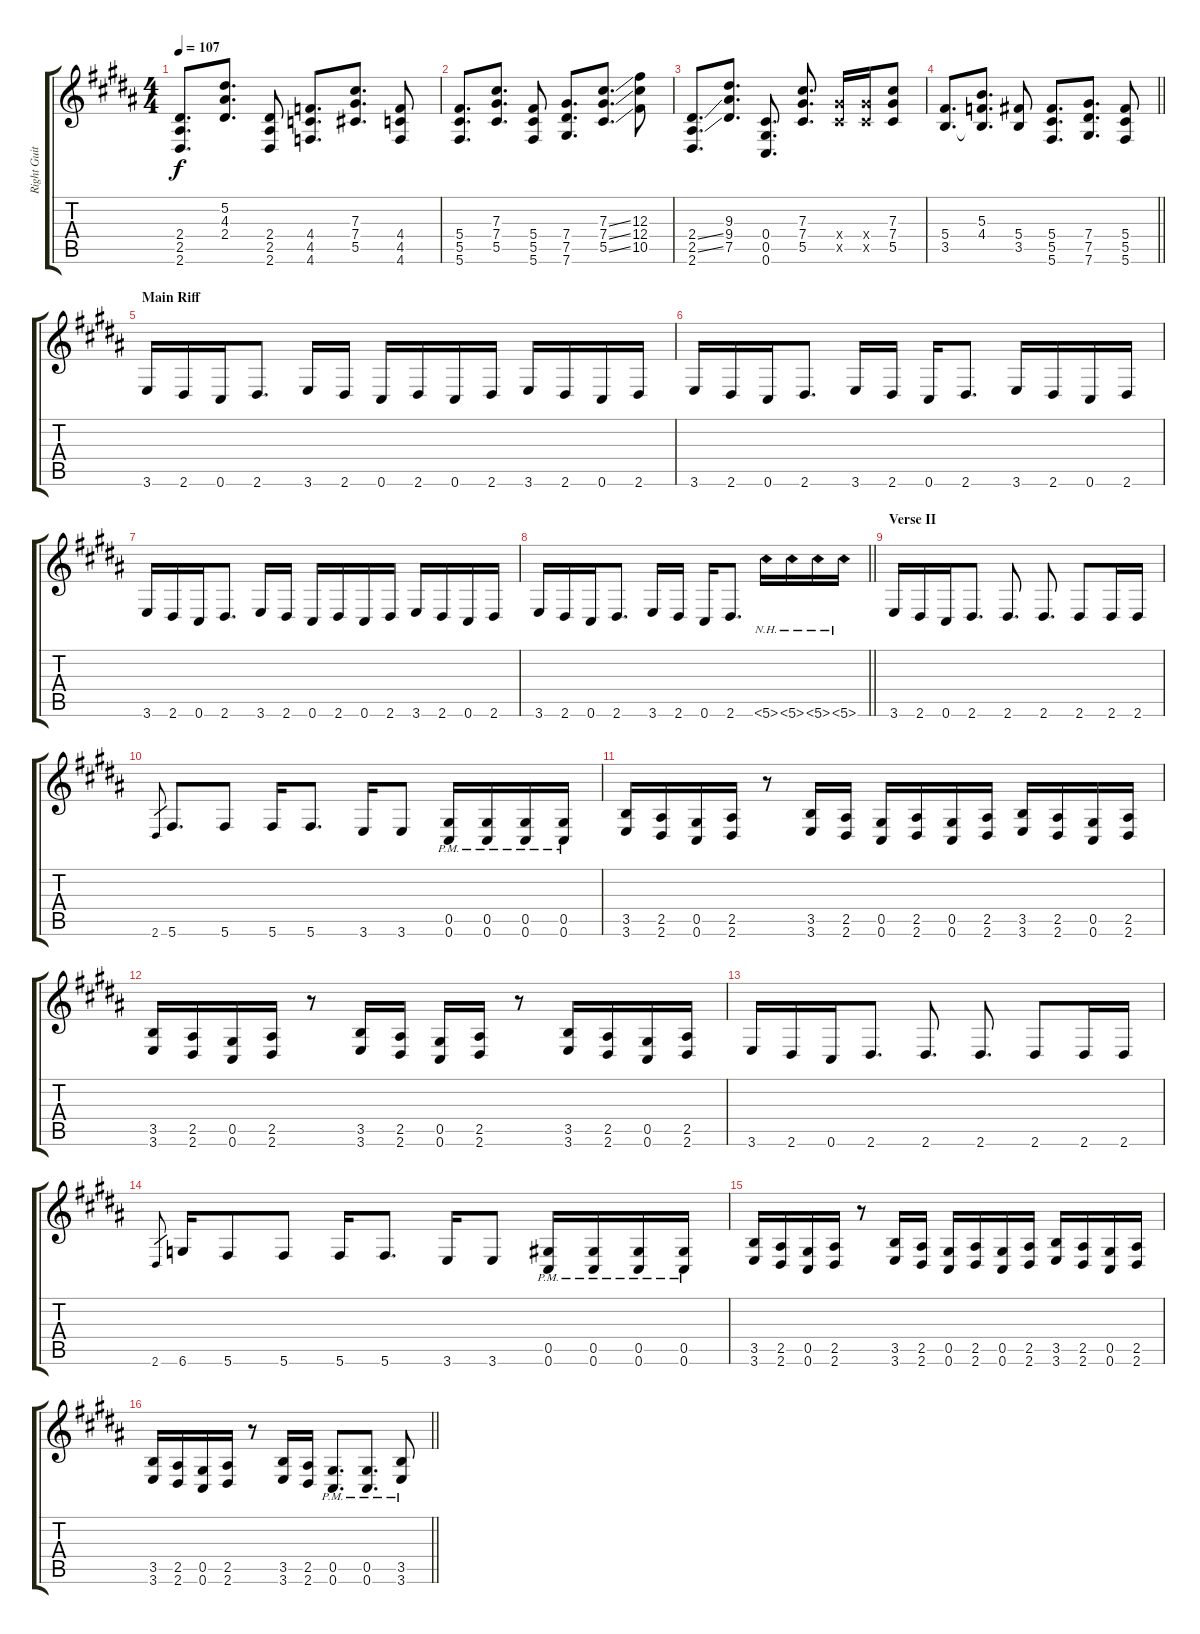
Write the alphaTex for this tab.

\track ("Right Guitar I" "Right Guit") {instrument distortionguitar}
\staff {score tabs}
\tuning (Eb4 Bb3 Gb3 Db3 Ab2 Db2) {hide}
\ts (4 4)
\tempo 107
\clef g2
\ks b
(2.4 2.5 2.6).8{d dy f} (5.2 4.3 2.4).8{d} (2.4 2.5 2.6).8 (4.4 4.5 4.6).8{d} (7.3 7.4 5.5).8{d} (4.4 4.5 4.6).8 |
(5.4 5.5 5.6).8{d} (7.3 7.4 5.5).8{d} (5.4 5.5 5.6).8 (7.4 7.5 7.6).8{d} (7.3{ss} 7.4{ss} 5.5{ss}).8{d} (12.3 12.4 10.5).8 |
(2.4{ss} 2.5{ss} 2.6).8{d} (9.3 9.4 7.5).8{d} (0.4 0.5 0.6).8{d} (7.3 7.4 5.5).8{d} (7.4{x} 5.5{x}).16 (7.4{x} 5.5{x}).16 (7.3 7.4 5.5).8 |
\barLineRight lightlight
(5.4 3.5).8{d} (5.3 4.4 3.5{t}).8{d} (5.4 3.5).8 (5.4 5.5 5.6).8{d} (7.4 7.5 7.6).8{d} (5.4 5.5 5.6).8 |
\section ("" "Main Riff")
3.6.16 2.6.16 0.6.16 2.6.8{d} 3.6.16 2.6.16 0.6.16 2.6.16 0.6.16 2.6.16 3.6.16 2.6.16 0.6.16 2.6.16 |
3.6.16 2.6.16 0.6.16 2.6.8{d} 3.6.16 2.6.16 0.6.16 2.6.8{d} 3.6.16 2.6.16 0.6.16 2.6.16 |
3.6.16 2.6.16 0.6.16 2.6.8{d} 3.6.16 2.6.16 0.6.16 2.6.16 0.6.16 2.6.16 3.6.16 2.6.16 0.6.16 2.6.16 |
\barLineRight lightlight
3.6.16 2.6.16 0.6.16 2.6.8{d} 3.6.16 2.6.16 0.6.16 2.6.8{d} 5.6{nh}.16 5.6{nh}.16 5.6{nh}.16 5.6{nh}.16 |
\section ("" "Verse II")
3.6.16 2.6.16 0.6.16 2.6.8{d} 2.6.8{d} 2.6.8{d} 2.6.8 2.6.16 2.6.16 |
2.6.8{gr} 5.6.8{d} 5.6.8 5.6.16 5.6.8{d} 3.6.16 3.6.8 (0.5{pm} 0.6{pm}).16 (0.5{pm} 0.6{pm}).16 (0.5{pm} 0.6{pm}).16 (0.5{pm} 0.6{pm}).16 |
(3.5 3.6).16 (2.5 2.6).16 (0.5 0.6).16 (2.5 2.6).16 r.8 (3.5 3.6).16 (2.5 2.6).16 (0.5 0.6).16 (2.5 2.6).16 (0.5 0.6).16 (2.5 2.6).16 (3.5 3.6).16 (2.5 2.6).16 (0.5 0.6).16 (2.5 2.6).16 |
(3.5 3.6).16 (2.5 2.6).16 (0.5 0.6).16 (2.5 2.6).16 r.8 (3.5 3.6).16 (2.5 2.6).16 (0.5 0.6).16 (2.5 2.6).16 r.8 (3.5 3.6).16 (2.5 2.6).16 (0.5 0.6).16 (2.5 2.6).16 |
3.6.16 2.6.16 0.6.16 2.6.8{d} 2.6.8{d} 2.6.8{d} 2.6.8 2.6.16 2.6.16 |
2.6.8{gr} 6.6.16 5.6.8 5.6.8 5.6.16 5.6.8{d} 3.6.16 3.6.8 (0.5{pm} 0.6{pm}).16 (0.5{pm} 0.6{pm}).16 (0.5{pm} 0.6{pm}).16 (0.5{pm} 0.6{pm}).16 |
(3.5 3.6).16 (2.5 2.6).16 (0.5 0.6).16 (2.5 2.6).16 r.8 (3.5 3.6).16 (2.5 2.6).16 (0.5 0.6).16 (2.5 2.6).16 (0.5 0.6).16 (2.5 2.6).16 (3.5 3.6).16 (2.5 2.6).16 (0.5 0.6).16 (2.5 2.6).16 |
\barLineRight lightlight
(3.5 3.6).16 (2.5 2.6).16 (0.5 0.6).16 (2.5 2.6).16 r.8 (3.5 3.6).16 (2.5 2.6).16 (0.5{pm} 0.6{pm}).8{d} (0.5{pm} 0.6{pm}).8{d} (3.5{pm} 3.6{pm}).8
